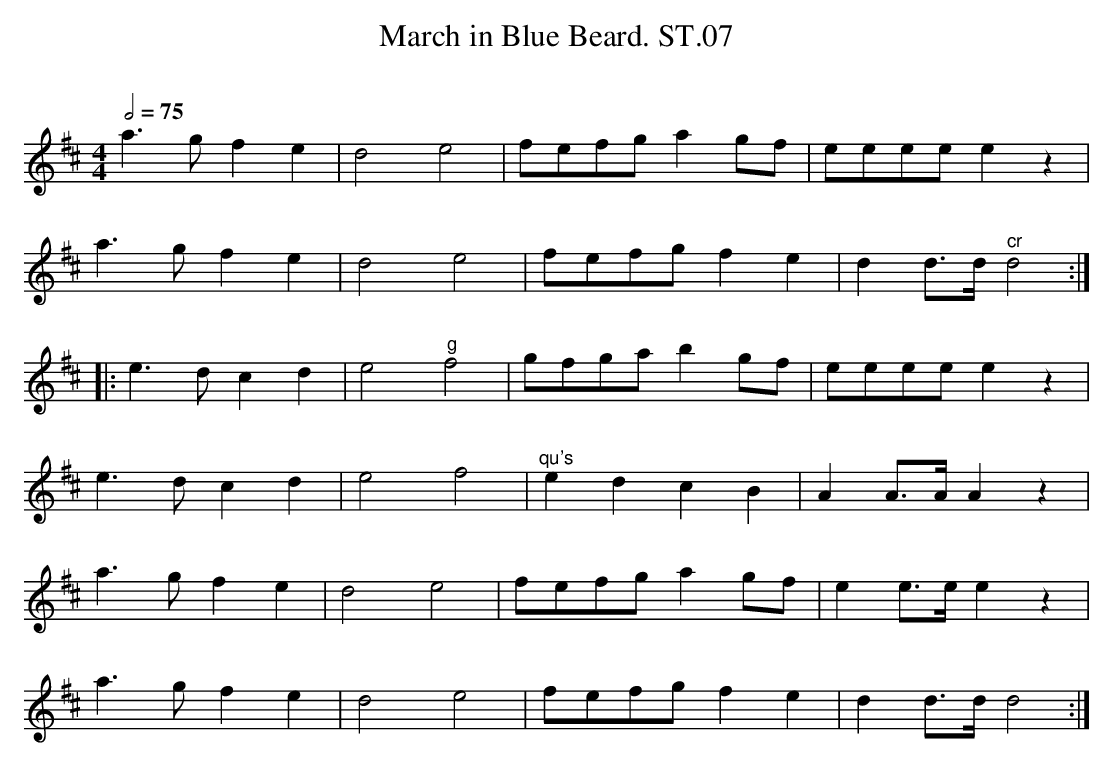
X:1
T:March in Blue Beard. ST.07
M:4/4
L:1/8
Q:1/2=75
O:
K:D
a3gf2e2|d4e4|fefg a2gf|eeeee2z2|
a3gf2e2|d4e4|fefgf2e2|d2d>d"^cr"d4:|
|:e3dc2d2|e4"^g"f4|gfga b2gf|eeeee2z2|
e3dc2d2|e4f4|"^qu's"e2d2c2B2|A2A>AA2z2|
a3gf2e2|d4e4|fefga2gf|e2e>ee2z2|
a3gf2e2|d4e4|fefgf2e2|d2d>dd4:|
